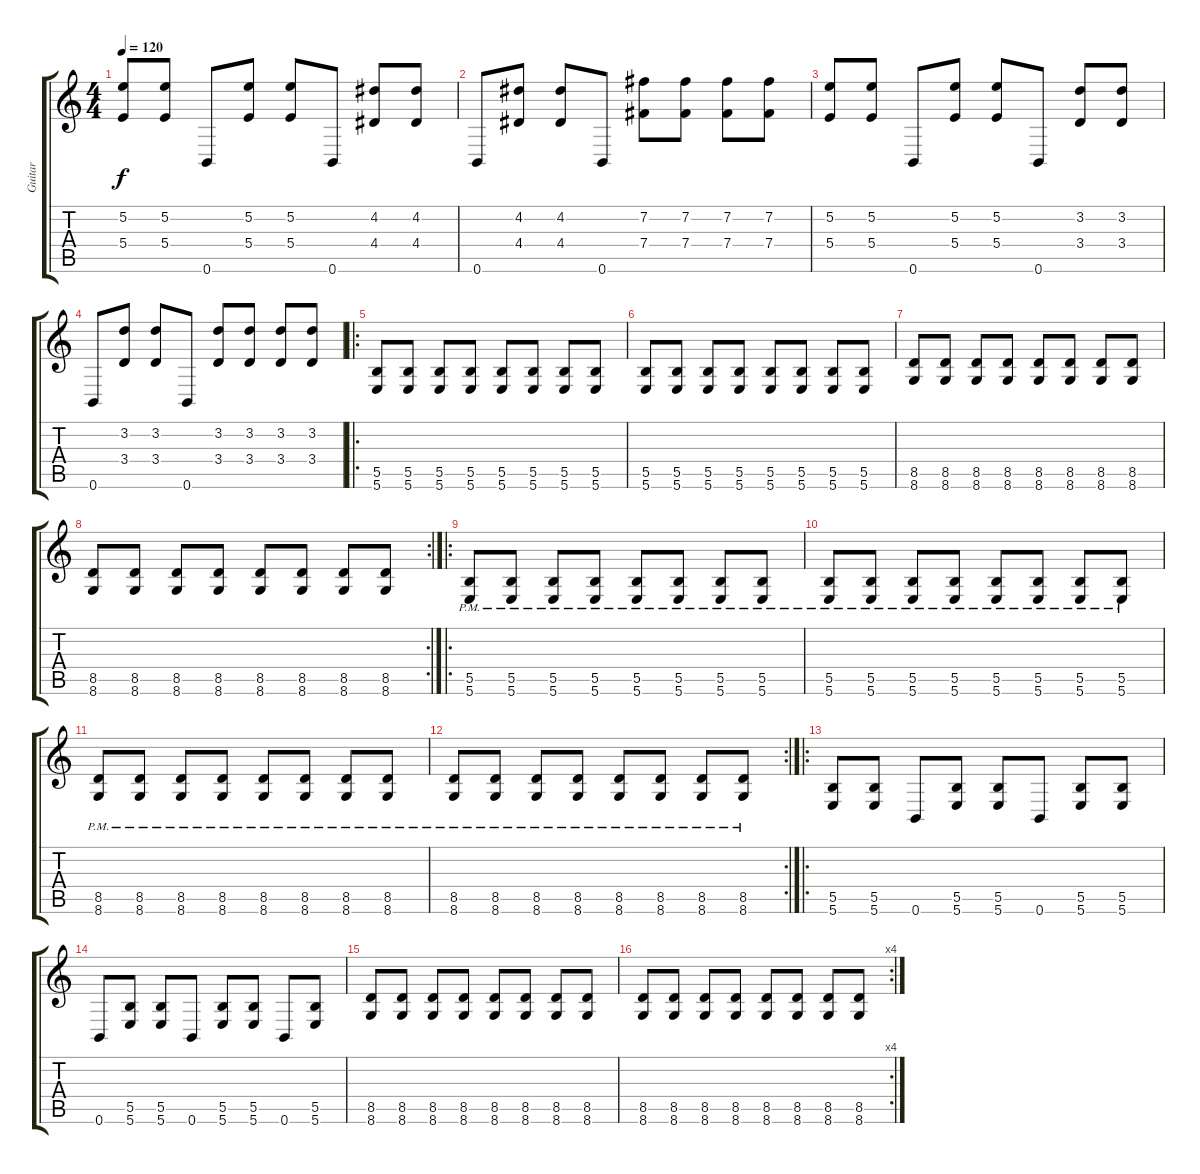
\track ("Guitar" "Guitar") {instrument distortionguitar}
\staff {score tabs}
\tuning (Eb4 B3 Gb3 B2 Gb2 B1) {hide}
\ts (4 4)
\tempo 120
\clef g2
\ks c
(5.2 5.4).8{dy f} (5.2 5.4).8 0.6.8 (5.2 5.4).8 (5.2 5.4).8 0.6.8 (4.2 4.4).8 (4.2 4.4).8 |
0.6.8 (4.2 4.4).8 (4.2 4.4).8 0.6.8 (7.2 7.4).8 (7.2 7.4).8 (7.2 7.4).8 (7.2 7.4).8 |
(5.2 5.4).8 (5.2 5.4).8 0.6.8 (5.2 5.4).8 (5.2 5.4).8 0.6.8 (3.2 3.4).8 (3.2 3.4).8 |
0.6.8 (3.2 3.4).8 (3.2 3.4).8 0.6.8 (3.2 3.4).8 (3.2 3.4).8 (3.2 3.4).8 (3.2 3.4).8 |
\ro
(5.5 5.6).8 (5.5 5.6).8 (5.5 5.6).8 (5.5 5.6).8 (5.5 5.6).8 (5.5 5.6).8 (5.5 5.6).8 (5.5 5.6).8 |
(5.5 5.6).8 (5.5 5.6).8 (5.5 5.6).8 (5.5 5.6).8 (5.5 5.6).8 (5.5 5.6).8 (5.5 5.6).8 (5.5 5.6).8 |
(8.5 8.6).8 (8.5 8.6).8 (8.5 8.6).8 (8.5 8.6).8 (8.5 8.6).8 (8.5 8.6).8 (8.5 8.6).8 (8.5 8.6).8 |
\rc 2
(8.5 8.6).8 (8.5 8.6).8 (8.5 8.6).8 (8.5 8.6).8 (8.5 8.6).8 (8.5 8.6).8 (8.5 8.6).8 (8.5 8.6).8 |
\ro
(5.5{pm} 5.6).8 (5.5{pm} 5.6).8 (5.5{pm} 5.6).8 (5.5{pm} 5.6).8 (5.5{pm} 5.6).8 (5.5{pm} 5.6).8 (5.5{pm} 5.6).8 (5.5{pm} 5.6).8 |
(5.5{pm} 5.6).8 (5.5{pm} 5.6).8 (5.5{pm} 5.6).8 (5.5{pm} 5.6).8 (5.5{pm} 5.6).8 (5.5{pm} 5.6).8 (5.5{pm} 5.6).8 (5.5{pm} 5.6).8 |
(8.5{pm} 8.6).8 (8.5{pm} 8.6).8 (8.5{pm} 8.6).8 (8.5{pm} 8.6).8 (8.5{pm} 8.6).8 (8.5{pm} 8.6).8 (8.5{pm} 8.6).8 (8.5{pm} 8.6).8 |
\rc 2
(8.5{pm} 8.6).8 (8.5{pm} 8.6).8 (8.5{pm} 8.6).8 (8.5{pm} 8.6).8 (8.5{pm} 8.6).8 (8.5{pm} 8.6).8 (8.5{pm} 8.6).8 (8.5{pm} 8.6).8 |
\ro
(5.5 5.6).8 (5.5 5.6).8 0.6.8 (5.5 5.6).8 (5.5 5.6).8 0.6.8 (5.5 5.6).8 (5.5 5.6).8 |
0.6.8 (5.5 5.6).8 (5.5 5.6).8 0.6.8 (5.5 5.6).8 (5.5 5.6).8 0.6.8 (5.5 5.6).8 |
(8.5 8.6).8 (8.5 8.6).8 (8.5 8.6).8 (8.5 8.6).8 (8.5 8.6).8 (8.5 8.6).8 (8.5 8.6).8 (8.5 8.6).8 |
\rc 4
(8.5 8.6).8 (8.5 8.6).8 (8.5 8.6).8 (8.5 8.6).8 (8.5 8.6).8 (8.5 8.6).8 (8.5 8.6).8 (8.5 8.6).8
